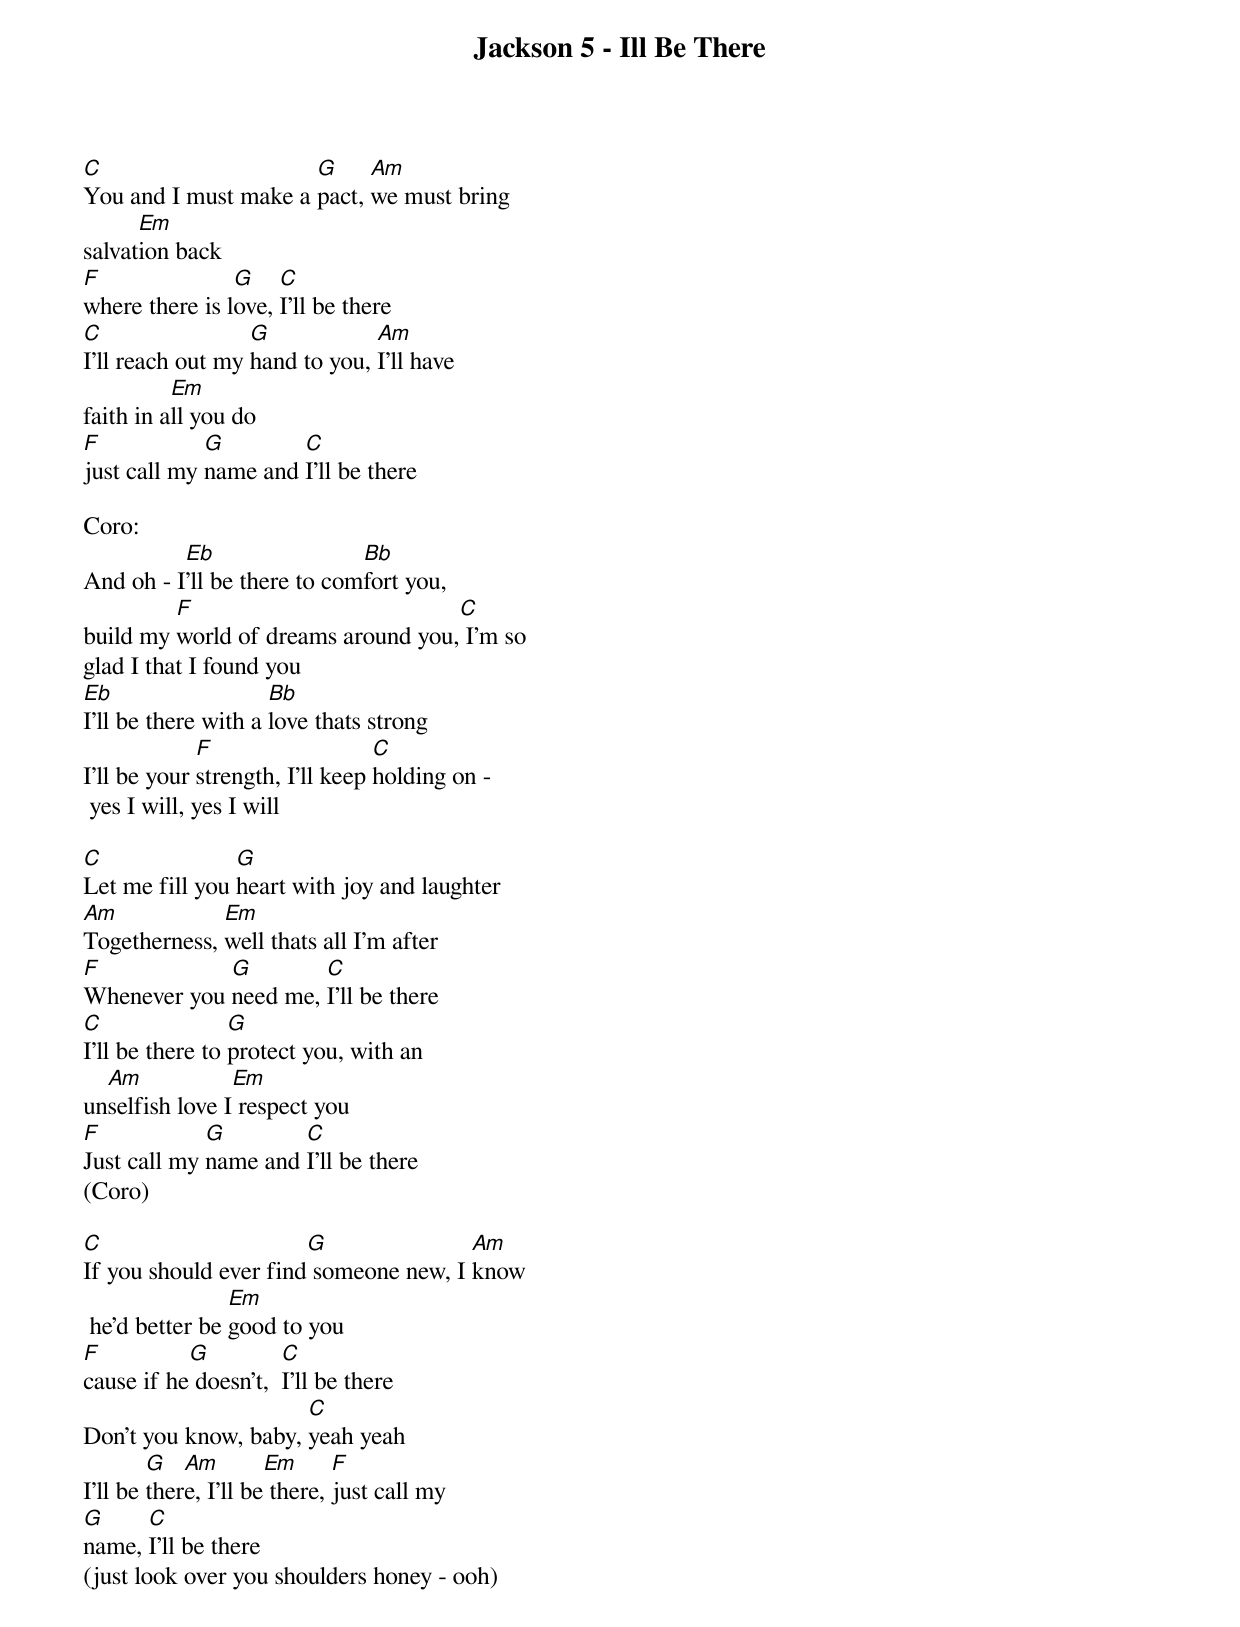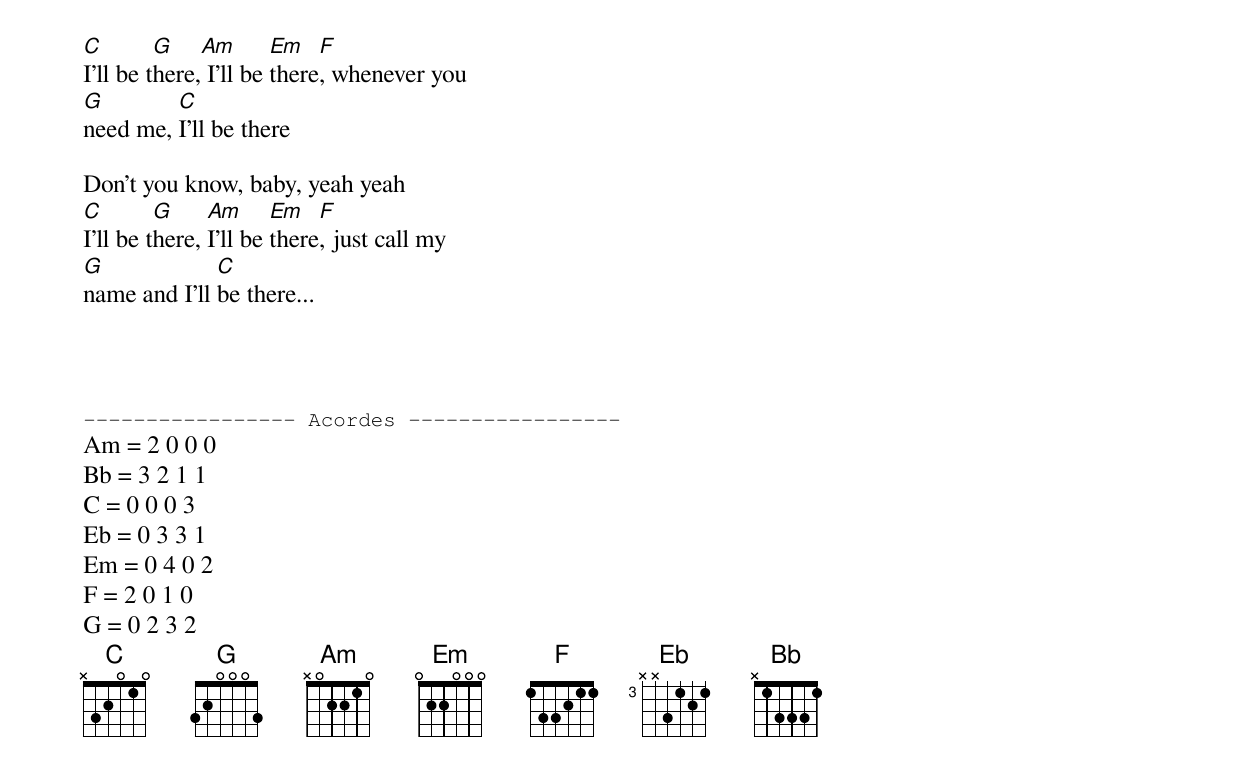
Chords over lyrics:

Jackson 5 - Ill Be There

C                     G     Am
You and I must make a pact, we must bring
      Em
salvation back
F               G    C
where there is love, I'll be there
C                 G            Am
I'll reach out my hand to you, I'll have
          Em
faith in all you do
F            G        C
just call my name and I'll be there

Coro:
          Eb                 Bb
And oh - I'll be there to comfort you,
         F                          C
build my world of dreams around you, I'm so
glad I that I found you
Eb                   Bb
I'll be there with a love thats strong
             F                   C
I'll be your strength, I'll keep holding on -
 yes I will, yes I will

C               G
Let me fill you heart with joy and laughter
Am            Em
Togetherness, well thats all I'm after
F            G        C
Whenever you need me, I'll be there
C                G
I'll be there to protect you, with an
  Am            Em
unselfish love I respect you
F            G        C
Just call my name and I'll be there
(Coro)

C                      G               Am
If you should ever find someone new, I know
                Em
 he'd better be good to you
F          G          C
cause if he doesn't,  I'll be there
                      C
Don't you know, baby, yeah yeah
        G   Am        Em      F
I'll be there, I'll be there, just call my
G     C
name, I'll be there
(just look over you shoulders honey - ooh)

C        G    Am       Em   F
I'll be there, I'll be there, whenever you
G        C
need me, I'll be there

Don't you know, baby, yeah yeah
C        G     Am      Em   F
I'll be there, I'll be there, just call my
G             C
name and I'll be there...




----------------- Acordes -----------------
Am = 2 0 0 0
Bb = 3 2 1 1
C = 0 0 0 3
Eb = 0 3 3 1
Em = 0 4 0 2
F = 2 0 1 0
G = 0 2 3 2
